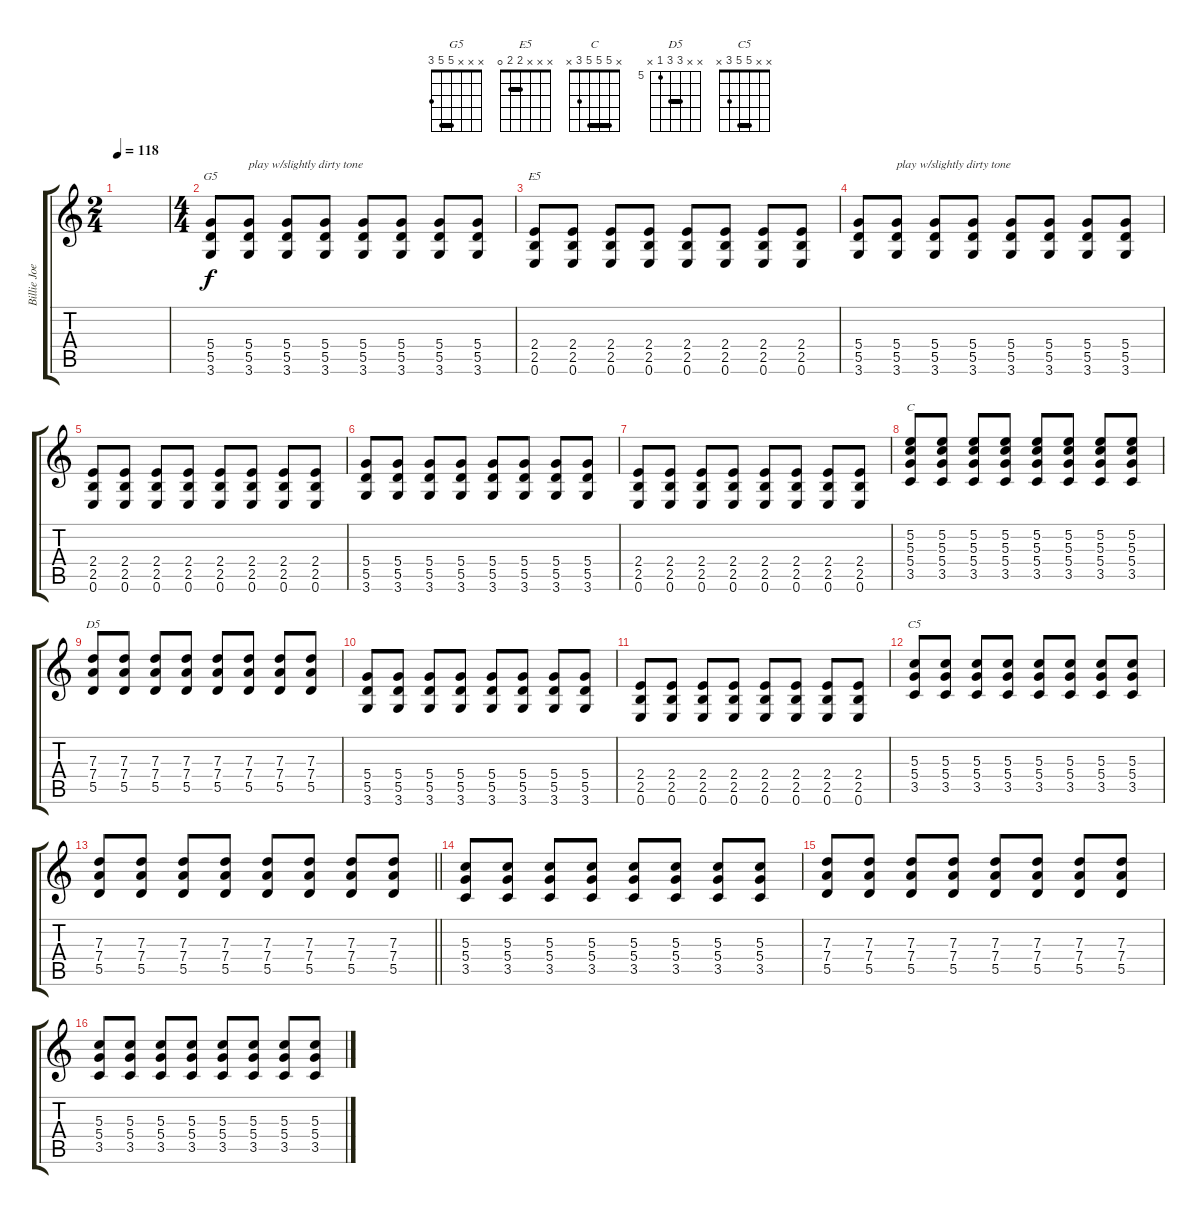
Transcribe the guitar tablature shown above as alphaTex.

\track ("Billie Joe" "Billie Joe") {instrument electricguitarclean}
\staff {score tabs}
\tuning (E4 B3 G3 D3 A2 E2) {hide}
\chord ("G5" x x x 5 5 3) {barre 5}
\chord ("E5" x x x 2 2 0) {barre 2}
\chord ("C" x 5 5 5 3 x) {barre 5}
\chord ("D5" x x 7 7 5 x) {firstfret 5 barre 7}
\chord ("C5" x x 5 5 3 x) {barre 5}
\ts (2 4)
\tempo 118
\clef g2
\ks c
|
\ts (4 4)
(5.4 5.5 3.6).8{ch "G5"} (5.4 5.5 3.6).8{txt "play w/slightly dirty tone"} (5.4 5.5 3.6).8 (5.4 5.5 3.6).8 (5.4 5.5 3.6).8 (5.4 5.5 3.6).8 (5.4 5.5 3.6).8 (5.4 5.5 3.6).8 |
(2.4 2.5 0.6).8{ch "E5"} (2.4 2.5 0.6).8 (2.4 2.5 0.6).8 (2.4 2.5 0.6).8 (2.4 2.5 0.6).8 (2.4 2.5 0.6).8 (2.4 2.5 0.6).8 (2.4 2.5 0.6).8 |
(5.4 5.5 3.6).8 (5.4 5.5 3.6).8{txt "play w/slightly dirty tone"} (5.4 5.5 3.6).8 (5.4 5.5 3.6).8 (5.4 5.5 3.6).8 (5.4 5.5 3.6).8 (5.4 5.5 3.6).8 (5.4 5.5 3.6).8 |
(2.4 2.5 0.6).8 (2.4 2.5 0.6).8 (2.4 2.5 0.6).8 (2.4 2.5 0.6).8 (2.4 2.5 0.6).8 (2.4 2.5 0.6).8 (2.4 2.5 0.6).8 (2.4 2.5 0.6).8 |
(5.4 5.5 3.6).8 (5.4 5.5 3.6).8 (5.4 5.5 3.6).8 (5.4 5.5 3.6).8 (5.4 5.5 3.6).8 (5.4 5.5 3.6).8 (5.4 5.5 3.6).8 (5.4 5.5 3.6).8 |
(2.4 2.5 0.6).8 (2.4 2.5 0.6).8 (2.4 2.5 0.6).8 (2.4 2.5 0.6).8 (2.4 2.5 0.6).8 (2.4 2.5 0.6).8 (2.4 2.5 0.6).8 (2.4 2.5 0.6).8 |
(5.2 5.3 5.4 3.5).8{ch "C"} (5.2 5.3 5.4 3.5).8 (5.2 5.3 5.4 3.5).8 (5.2 5.3 5.4 3.5).8 (5.2 5.3 5.4 3.5).8 (5.2 5.3 5.4 3.5).8 (5.2 5.3 5.4 3.5).8 (5.2 5.3 5.4 3.5).8 |
(7.3 7.4 5.5).8{ch "D5"} (7.3 7.4 5.5).8 (7.3 7.4 5.5).8 (7.3 7.4 5.5).8 (7.3 7.4 5.5).8 (7.3 7.4 5.5).8 (7.3 7.4 5.5).8 (7.3 7.4 5.5).8 |
(5.4 5.5 3.6).8 (5.4 5.5 3.6).8 (5.4 5.5 3.6).8 (5.4 5.5 3.6).8 (5.4 5.5 3.6).8 (5.4 5.5 3.6).8 (5.4 5.5 3.6).8 (5.4 5.5 3.6).8 |
(2.4 2.5 0.6).8 (2.4 2.5 0.6).8 (2.4 2.5 0.6).8 (2.4 2.5 0.6).8 (2.4 2.5 0.6).8 (2.4 2.5 0.6).8 (2.4 2.5 0.6).8 (2.4 2.5 0.6).8 |
(5.3 5.4 3.5).8{ch "C5"} (5.3 5.4 3.5).8 (5.3 5.4 3.5).8 (5.3 5.4 3.5).8 (5.3 5.4 3.5).8 (5.3 5.4 3.5).8 (5.3 5.4 3.5).8 (5.3 5.4 3.5).8 |
\barLineRight lightlight
(7.3 7.4 5.5).8 (7.3 7.4 5.5).8 (7.3 7.4 5.5).8 (7.3 7.4 5.5).8 (7.3 7.4 5.5).8 (7.3 7.4 5.5).8 (7.3 7.4 5.5).8 (7.3 7.4 5.5).8 |
(5.3 5.4 3.5).8 (5.3 5.4 3.5).8 (5.3 5.4 3.5).8 (5.3 5.4 3.5).8 (5.3 5.4 3.5).8 (5.3 5.4 3.5).8 (5.3 5.4 3.5).8 (5.3 5.4 3.5).8 |
(7.3 7.4 5.5).8 (7.3 7.4 5.5).8 (7.3 7.4 5.5).8 (7.3 7.4 5.5).8 (7.3 7.4 5.5).8 (7.3 7.4 5.5).8 (7.3 7.4 5.5).8 (7.3 7.4 5.5).8 |
(5.3 5.4 3.5).8 (5.3 5.4 3.5).8 (5.3 5.4 3.5).8 (5.3 5.4 3.5).8 (5.3 5.4 3.5).8 (5.3 5.4 3.5).8 (5.3 5.4 3.5).8 (5.3 5.4 3.5).8
